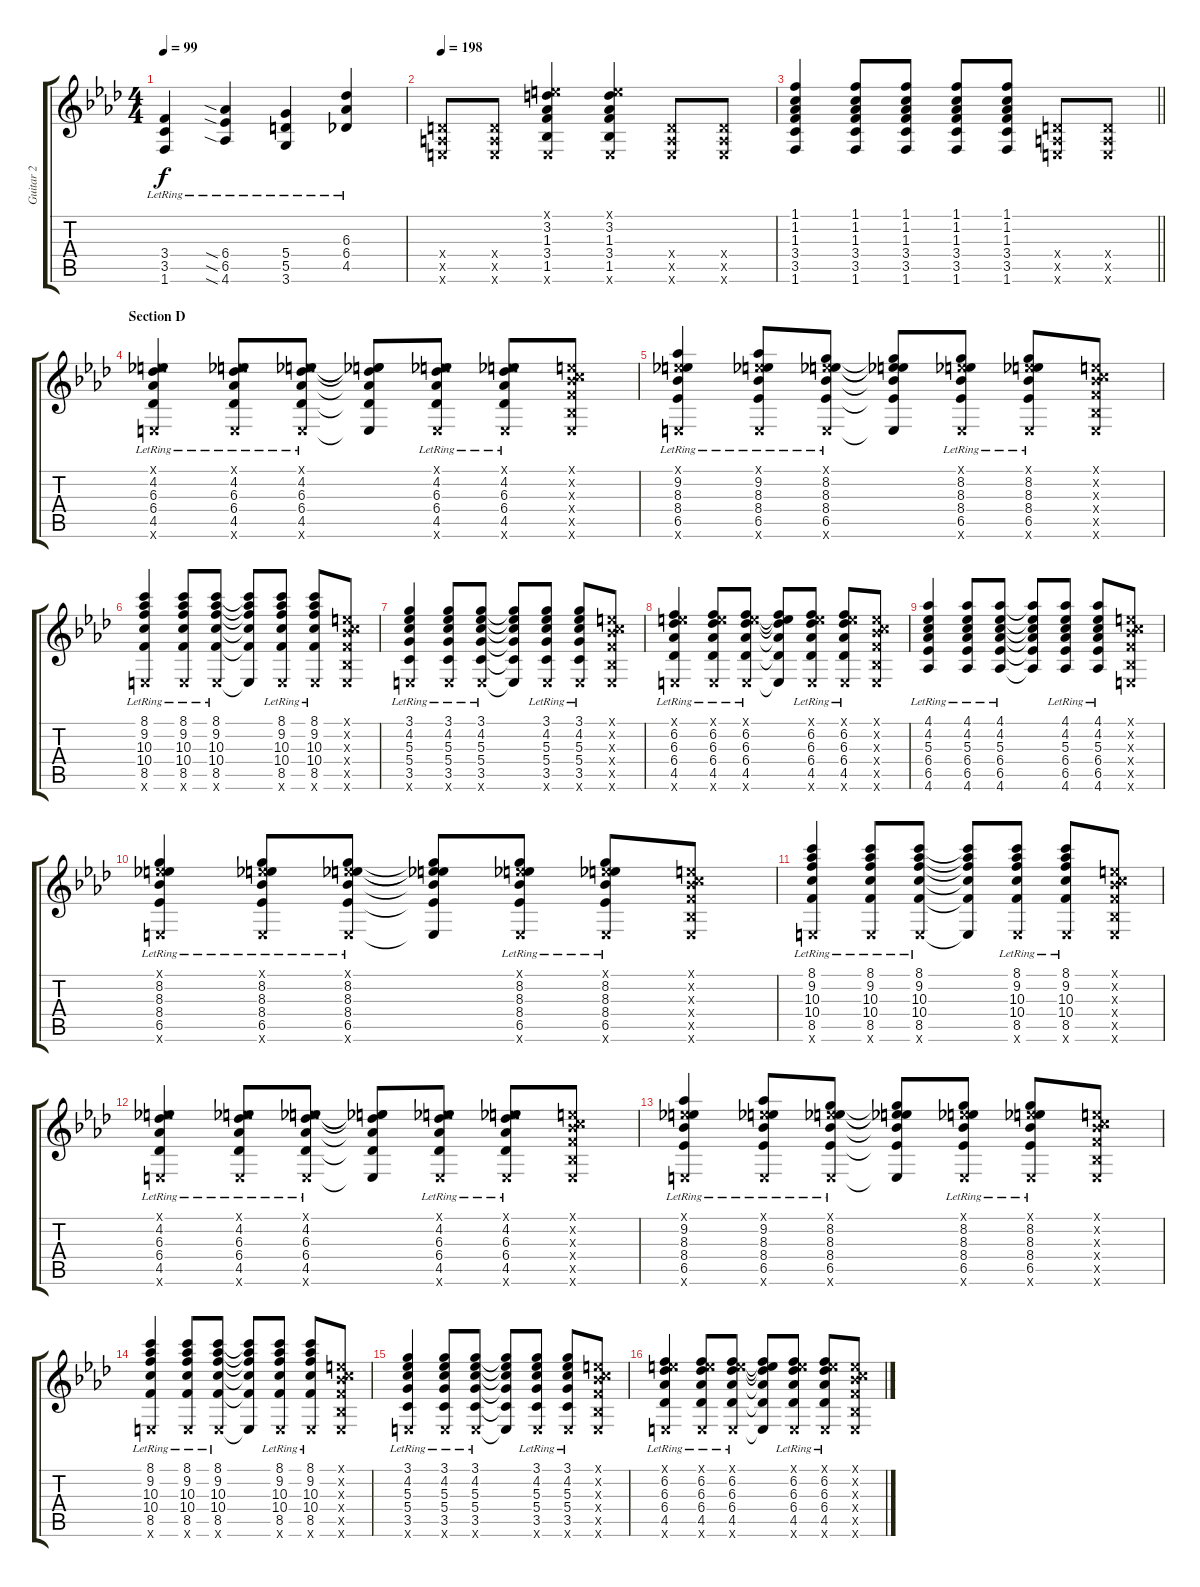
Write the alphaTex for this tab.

\track ("Guitar 2" "Guitar 2") {instrument overdrivenguitar}
\staff {score tabs}
\tuning (E4 B3 G3 D3 A2 E2) {hide}
\ts (4 4)
\tempo 99
\clef g2
\ks ab
(3.4{lr} 3.5{lr} 1.6{lr}).4{dy f} (6.4{sia lr} 6.5{sia lr} 4.6{sia lr}).4 (5.4{lr} 5.5{lr} 3.6{lr}).4 (6.3{lr} 6.4{lr} 4.5{lr}).4 |
\tempo 198
(0.4{x} 0.5{x} 0.6{x}).8 (0.4{x} 0.5{x} 0.6{x}).8 (0.1{x} 3.2 1.3 3.4 1.5 0.6{x}).4 (0.1{x} 3.2 1.3 3.4 1.5 0.6{x}).4 (0.4{x} 0.5{x} 0.6{x}).8 (0.4{x} 0.5{x} 0.6{x}).8 |
\barLineRight lightlight
(1.1 1.2 1.3 3.4 3.5 1.6).4 (1.1 1.2 1.3 3.4 3.5 1.6).8 (1.1 1.2 1.3 3.4 3.5 1.6).8 (1.1 1.2 1.3 3.4 3.5 1.6).8 (1.1 1.2 1.3 3.4 3.5 1.6).8 (0.4{x} 0.5{x} 0.6{x}).8 (0.4{x} 0.5{x} 0.6{x}).8 |
\section ("" "Section D")
(0.1{x} 4.2{lr} 6.3{lr} 6.4{lr} 4.5{lr} 0.6{x}).4 (0.1{x} 4.2{lr} 6.3{lr} 6.4{lr} 4.5{lr} 0.6{x}).8 (0.1{x} 4.2{lr} 6.3{lr} 6.4{lr} 4.5{lr} 0.6{x}).8 (0.1{t} 4.2{t} 6.3{t} 6.4{t} 4.5{t} 0.6{t}).8 (0.1{x} 4.2{lr} 6.3{lr} 6.4{lr} 4.5{lr} 0.6{x}).8 (0.1{x} 4.2{lr} 6.3{lr} 6.4{lr} 4.5{lr} 0.6{x}).8 (0.1{x} 1.2{x} 3.3{x} 3.4{x} 1.5{x} 0.6{x}).8 |
(0.1{x} 9.2{lr} 8.3{lr} 8.4{lr} 6.5{lr} 0.6{x}).4 (0.1{x} 9.2{lr} 8.3{lr} 8.4{lr} 6.5{lr} 0.6{x}).8 (0.1{x} 8.2{lr} 8.3{lr} 8.4{lr} 6.5{lr} 0.6{x}).8 (0.1{t} 8.2{t} 8.3{t} 8.4{t} 6.5{t} 0.6{t}).8 (0.1{x} 8.2{lr} 8.3{lr} 8.4{lr} 6.5{lr} 0.6{x}).8 (0.1{x} 8.2{lr} 8.3{lr} 8.4{lr} 6.5{lr} 0.6{x}).8 (0.1{x} 1.2{x} 3.3{x} 3.4{x} 1.5{x} 0.6{x}).8 |
(8.1 9.2{lr} 10.3{lr} 10.4{lr} 8.5{lr} 0.6{x}).4 (8.1 9.2{lr} 10.3{lr} 10.4{lr} 8.5{lr} 0.6{x}).8 (8.1 9.2{lr} 10.3{lr} 10.4{lr} 8.5{lr} 0.6{x}).8 (8.1{t} 9.2{t} 10.3{t} 10.4{t} 8.5{t} 0.6{t}).8 (8.1 9.2{lr} 10.3{lr} 10.4{lr} 8.5{lr} 0.6{x}).8 (8.1 9.2{lr} 10.3{lr} 10.4{lr} 8.5{lr} 0.6{x}).8 (0.1{x} 1.2{x} 3.3{x} 3.4{x} 1.5{x} 0.6{x}).8 |
(3.1 4.2{lr} 5.3{lr} 5.4{lr} 3.5{lr} 0.6{x}).4 (3.1 4.2{lr} 5.3{lr} 5.4{lr} 3.5{lr} 0.6{x}).8 (3.1 4.2{lr} 5.3{lr} 5.4{lr} 3.5{lr} 0.6{x}).8 (3.1{t} 4.2{t} 5.3{t} 5.4{t} 3.5{t} 0.6{t}).8 (3.1 4.2{lr} 5.3{lr} 5.4{lr} 3.5{lr} 0.6{x}).8 (3.1 4.2{lr} 5.3{lr} 5.4{lr} 3.5{lr} 0.6{x}).8 (0.1{x} 1.2{x} 3.3{x} 3.4{x} 1.5{x} 0.6{x}).8 |
(0.1{x} 6.2{lr} 6.3{lr} 6.4{lr} 4.5{lr} 0.6{x}).4 (0.1{x} 6.2{lr} 6.3{lr} 6.4{lr} 4.5{lr} 0.6{x}).8 (0.1{x} 6.2{lr} 6.3{lr} 6.4{lr} 4.5{lr} 0.6{x}).8 (0.1{t} 6.2{t} 6.3{t} 6.4{t} 4.5{t} 0.6{t}).8 (0.1{x} 6.2{lr} 6.3{lr} 6.4{lr} 4.5{lr} 0.6{x}).8 (0.1{x} 6.2{lr} 6.3{lr} 6.4{lr} 4.5{lr} 0.6{x}).8 (0.1{x} 1.2{x} 3.3{x} 3.4{x} 1.5{x} 0.6{x}).8 |
(4.1 4.2{lr} 5.3{lr} 6.4{lr} 6.5{lr} 4.6).4 (4.1 4.2{lr} 5.3{lr} 6.4{lr} 6.5{lr} 4.6).8 (4.1 4.2{lr} 5.3{lr} 6.4{lr} 6.5{lr} 4.6).8 (4.1{t} 4.2{t} 5.3{t} 6.4{t} 6.5{t} 4.6{t}).8 (4.1 4.2{lr} 5.3{lr} 6.4{lr} 6.5{lr} 4.6).8 (4.1 4.2{lr} 5.3{lr} 6.4{lr} 6.5{lr} 4.6).8 (0.1{x} 1.2{x} 3.3{x} 3.4{x} 1.5{x} 0.6{x}).8 |
(0.1{x} 8.2{lr} 8.3{lr} 8.4{lr} 6.5{lr} 0.6{x}).4 (0.1{x} 8.2{lr} 8.3{lr} 8.4{lr} 6.5{lr} 0.6{x}).8 (0.1{x} 8.2{lr} 8.3{lr} 8.4{lr} 6.5{lr} 0.6{x}).8 (0.1{t} 8.2{t} 8.3{t} 8.4{t} 6.5{t} 0.6{t}).8 (0.1{x} 8.2{lr} 8.3{lr} 8.4{lr} 6.5{lr} 0.6{x}).8 (0.1{x} 8.2{lr} 8.3{lr} 8.4{lr} 6.5{lr} 0.6{x}).8 (0.1{x} 1.2{x} 3.3{x} 3.4{x} 1.5{x} 0.6{x}).8 |
(8.1 9.2{lr} 10.3{lr} 10.4{lr} 8.5{lr} 0.6{x}).4 (8.1 9.2{lr} 10.3{lr} 10.4{lr} 8.5{lr} 0.6{x}).8 (8.1 9.2{lr} 10.3{lr} 10.4{lr} 8.5{lr} 0.6{x}).8 (8.1{t} 9.2{t} 10.3{t} 10.4{t} 8.5{t} 0.6{t}).8 (8.1 9.2{lr} 10.3{lr} 10.4{lr} 8.5{lr} 0.6{x}).8 (8.1 9.2{lr} 10.3{lr} 10.4{lr} 8.5{lr} 0.6{x}).8 (0.1{x} 1.2{x} 3.3{x} 3.4{x} 1.5{x} 0.6{x}).8 |
(0.1{x} 4.2{lr} 6.3{lr} 6.4{lr} 4.5{lr} 0.6{x}).4 (0.1{x} 4.2{lr} 6.3{lr} 6.4{lr} 4.5{lr} 0.6{x}).8 (0.1{x} 4.2{lr} 6.3{lr} 6.4{lr} 4.5{lr} 0.6{x}).8 (0.1{t} 4.2{t} 6.3{t} 6.4{t} 4.5{t} 0.6{t}).8 (0.1{x} 4.2{lr} 6.3{lr} 6.4{lr} 4.5{lr} 0.6{x}).8 (0.1{x} 4.2{lr} 6.3{lr} 6.4{lr} 4.5{lr} 0.6{x}).8 (0.1{x} 1.2{x} 3.3{x} 3.4{x} 1.5{x} 0.6{x}).8 |
(0.1{x} 9.2{lr} 8.3{lr} 8.4{lr} 6.5{lr} 0.6{x}).4 (0.1{x} 9.2{lr} 8.3{lr} 8.4{lr} 6.5{lr} 0.6{x}).8 (0.1{x} 8.2{lr} 8.3{lr} 8.4{lr} 6.5{lr} 0.6{x}).8 (0.1{t} 8.2{t} 8.3{t} 8.4{t} 6.5{t} 0.6{t}).8 (0.1{x} 8.2{lr} 8.3{lr} 8.4{lr} 6.5{lr} 0.6{x}).8 (0.1{x} 8.2{lr} 8.3{lr} 8.4{lr} 6.5{lr} 0.6{x}).8 (0.1{x} 1.2{x} 3.3{x} 3.4{x} 1.5{x} 0.6{x}).8 |
(8.1 9.2{lr} 10.3{lr} 10.4{lr} 8.5{lr} 0.6{x}).4 (8.1 9.2{lr} 10.3{lr} 10.4{lr} 8.5{lr} 0.6{x}).8 (8.1 9.2{lr} 10.3{lr} 10.4{lr} 8.5{lr} 0.6{x}).8 (8.1{t} 9.2{t} 10.3{t} 10.4{t} 8.5{t} 0.6{t}).8 (8.1 9.2{lr} 10.3{lr} 10.4{lr} 8.5{lr} 0.6{x}).8 (8.1 9.2{lr} 10.3{lr} 10.4{lr} 8.5{lr} 0.6{x}).8 (0.1{x} 1.2{x} 3.3{x} 3.4{x} 1.5{x} 0.6{x}).8 |
(3.1 4.2{lr} 5.3{lr} 5.4{lr} 3.5{lr} 0.6{x}).4 (3.1 4.2{lr} 5.3{lr} 5.4{lr} 3.5{lr} 0.6{x}).8 (3.1 4.2{lr} 5.3{lr} 5.4{lr} 3.5{lr} 0.6{x}).8 (3.1{t} 4.2{t} 5.3{t} 5.4{t} 3.5{t} 0.6{t}).8 (3.1 4.2{lr} 5.3{lr} 5.4{lr} 3.5{lr} 0.6{x}).8 (3.1 4.2{lr} 5.3{lr} 5.4{lr} 3.5{lr} 0.6{x}).8 (0.1{x} 1.2{x} 3.3{x} 3.4{x} 1.5{x} 0.6{x}).8 |
(0.1{x} 6.2{lr} 6.3{lr} 6.4{lr} 4.5{lr} 0.6{x}).4 (0.1{x} 6.2{lr} 6.3{lr} 6.4{lr} 4.5{lr} 0.6{x}).8 (0.1{x} 6.2{lr} 6.3{lr} 6.4{lr} 4.5{lr} 0.6{x}).8 (0.1{t} 6.2{t} 6.3{t} 6.4{t} 4.5{t} 0.6{t}).8 (0.1{x} 6.2{lr} 6.3{lr} 6.4{lr} 4.5{lr} 0.6{x}).8 (0.1{x} 6.2{lr} 6.3{lr} 6.4{lr} 4.5{lr} 0.6{x}).8 (0.1{x} 1.2{x} 3.3{x} 3.4{x} 1.5{x} 0.6{x}).8
